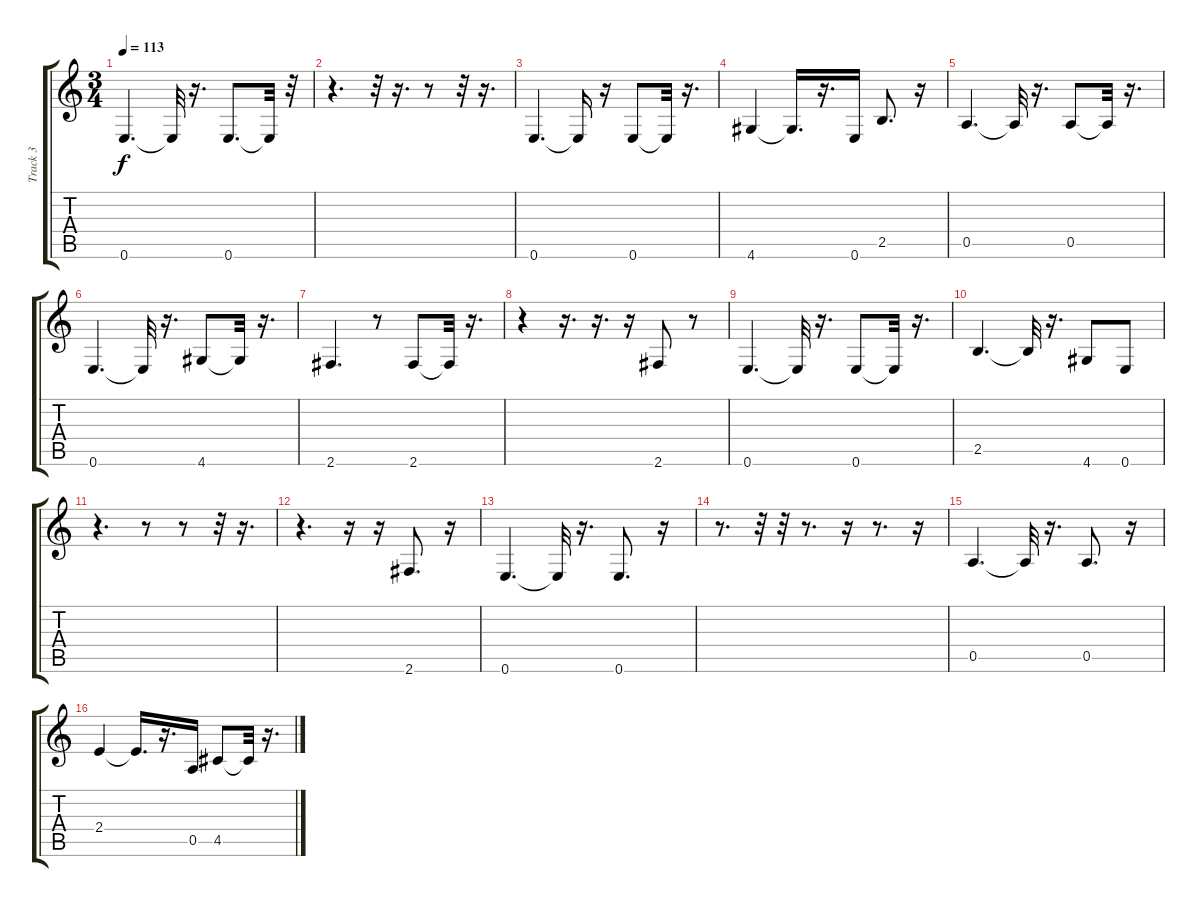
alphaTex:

\track ("Track 3" "Track 3") {instrument electricbasspick}
\staff {score tabs}
\tuning (E4 B3 G3 D3 A2 E2) {hide}
\ts (3 4)
\tempo 113
\clef g2
\ks c
0.6.4{d dy f} 0.6{t}.32 r.16{d} 0.6.8{d} 0.6{t}.32 r.32 |
r.4{d} r.32 r.16{d} r.8 r.32 r.16{d} |
0.6.4{d} 0.6{t}.16 r.16 0.6.8 0.6{t}.32 r.16{d} |
4.6.4 4.6{t}.16{d} r.16{d} 0.6.16 2.5.8{d} r.16 |
0.5.4{d} 0.5{t}.32 r.16{d} 0.5.8 0.5{t}.32 r.16{d} |
0.6.4{d} 0.6{t}.32 r.16{d} 4.6.8 4.6{t}.32 r.16{d} |
2.6.4{d} r.8 2.6.8 2.6{t}.32 r.16{d} |
r.4 r.16{d} r.16{d} r.16 2.6.8 r.8 |
0.6.4{d} 0.6{t}.32 r.16{d} 0.6.8 0.6{t}.32 r.16{d} |
2.5.4{d} 2.5{t}.32 r.16{d} 4.6.8 0.6.8 |
r.4{d} r.8 r.8 r.32 r.16{d} |
r.4{d} r.16 r.16 2.6.8{d} r.16 |
0.6.4{d} 0.6{t}.32 r.16{d} 0.6.8{d} r.16 |
r.8{d} r.32 r.32 r.8{d} r.16 r.8{d} r.16 |
0.5.4{d} 0.5{t}.32 r.16{d} 0.5.8{d} r.16 |
2.4.4 2.4{t}.16{d} r.16{d} 0.5.16 4.5.8 4.5{t}.32 r.16{d}
